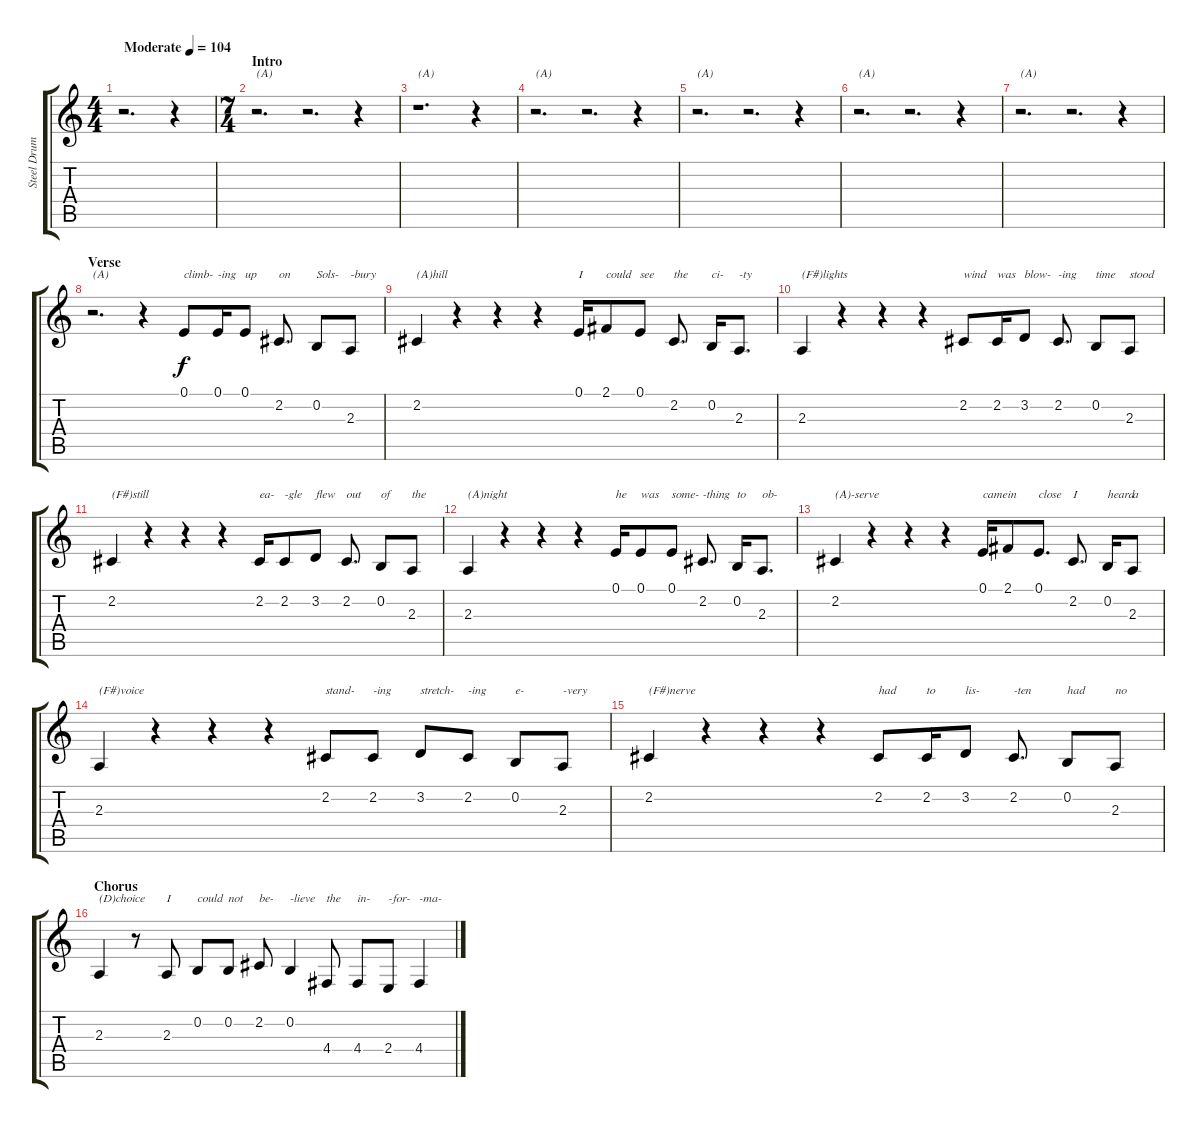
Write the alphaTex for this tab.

\track ("Steel Drums" "Steel Drum") {instrument steeldrums}
\staff {score tabs}
\tuning (E4 B3 G3 D3 A2 E2) {hide}
\ts (4 4)
\tempo (104 "Moderate")
\clef g2
\ks c
r.2{d dy f instrument steeldrums} r.4 |
\ts (7 4)
\section ("" "Intro")
r.2{d txt "(A)"} r.2{d} r.4 |
r.1{d txt "(A)"} r.4 |
r.2{d txt "(A)"} r.2{d} r.4 |
r.2{d txt "(A)"} r.2{d} r.4 |
r.2{d txt "(A)"} r.2{d} r.4 |
r.2{d txt "(A)"} r.2{d} r.4 |
\section ("" "Verse")
r.2{d txt "(A)"} r.4 0.1.8{txt "climb-"} 0.1.16{txt "-ing"} 0.1.8{txt "up"} 2.2.8{d txt "on"} 0.2.8{txt "Sols-"} 2.3.8{txt "-bury"} |
2.2.4{txt "(A)hill"} r.4 r.4 r.4 0.1.16{txt "I"} 2.1.8{txt "could"} 0.1.8{txt "see"} 2.2.8{d txt "the"} 0.2.16{txt "ci-"} 2.3.8{d txt "-ty"} |
2.3.4{txt "(F#)lights"} r.4 r.4 r.4 2.2.8{txt "wind"} 2.2.16{txt "was"} 3.2.8{txt "blow-"} 2.2.8{d txt "-ing"} 0.2.8{txt "time"} 2.3.8{txt "stood"} |
2.2.4{txt "(F#)still"} r.4 r.4 r.4 2.2.16{txt "ea-"} 2.2.8{txt "-gle"} 3.2.8{txt "flew"} 2.2.8{d txt "out"} 0.2.8{txt "of"} 2.3.8{txt "the"} |
2.3.4{txt "(A)night"} r.4 r.4 r.4 0.1.16{txt "he"} 0.1.8{txt "was"} 0.1.8{txt "some-"} 2.2.8{d txt "-thing"} 0.2.16{txt "to"} 2.3.8{d txt "ob-"} |
2.2.4{txt "(A)-serve"} r.4 r.4 r.4 0.1.16{txt "came"} 2.1.8{txt "in"} 0.1.8{d txt "close"} 2.2.8{d txt "I"} 0.2.16{txt "heard"} 2.3.8{txt "a"} |
2.3.4{txt "(F#)voice"} r.4 r.4 r.4 2.2.8{txt "stand-"} 2.2.8{txt "-ing"} 3.2.8{txt "stretch-"} 2.2.8{txt "-ing"} 0.2.8{txt "e-"} 2.3.8{txt "-very"} |
2.2.4{txt "(F#)nerve"} r.4 r.4 r.4 2.2.8{txt "had"} 2.2.16{txt "to"} 3.2.8{txt "lis-"} 2.2.8{d txt "-ten"} 0.2.8{txt "had"} 2.3.8{txt "no"} |
\section ("" "Chorus")
2.3.4{txt "(D)choice"} r.8 2.3.8{txt "I"} 0.2.8{txt "could"} 0.2.8{txt "not"} 2.2.8{txt "be-"} 0.2.4{txt "-lieve"} 4.4.8{txt "the"} 4.4.8{txt "in-"} 2.4.8{txt "-for-"} 4.4.4{txt "-ma-"}
